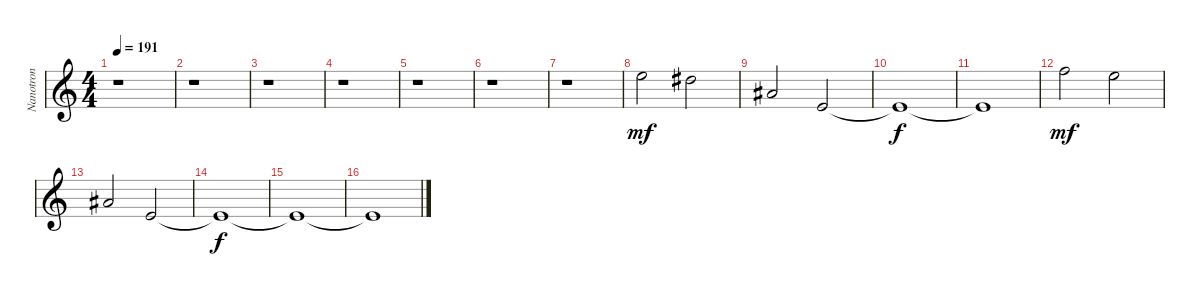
\track ("Nanotron" "Nanotron") {instrument stringensemble1}
\staff {score}
\tuning (E4 B3 G3 D3 A2 E2 B1) {hide}
\ts (4 4)
\tempo 191
\clef g2
\ks c
r.1{dy f} |
r.1 |
r.1 |
r.1 |
r.1 |
r.1 |
r.1 |
12.1.2{dy mf} 11.1.2 |
11.2.2 9.3.2 |
9.3{t}.1{dy f} |
9.3{t}.1 |
13.1.2{dy mf} 12.1.2 |
11.2.2 9.3.2 |
9.3{t}.1{dy f} |
9.3{t}.1 |
9.3{t}.1
